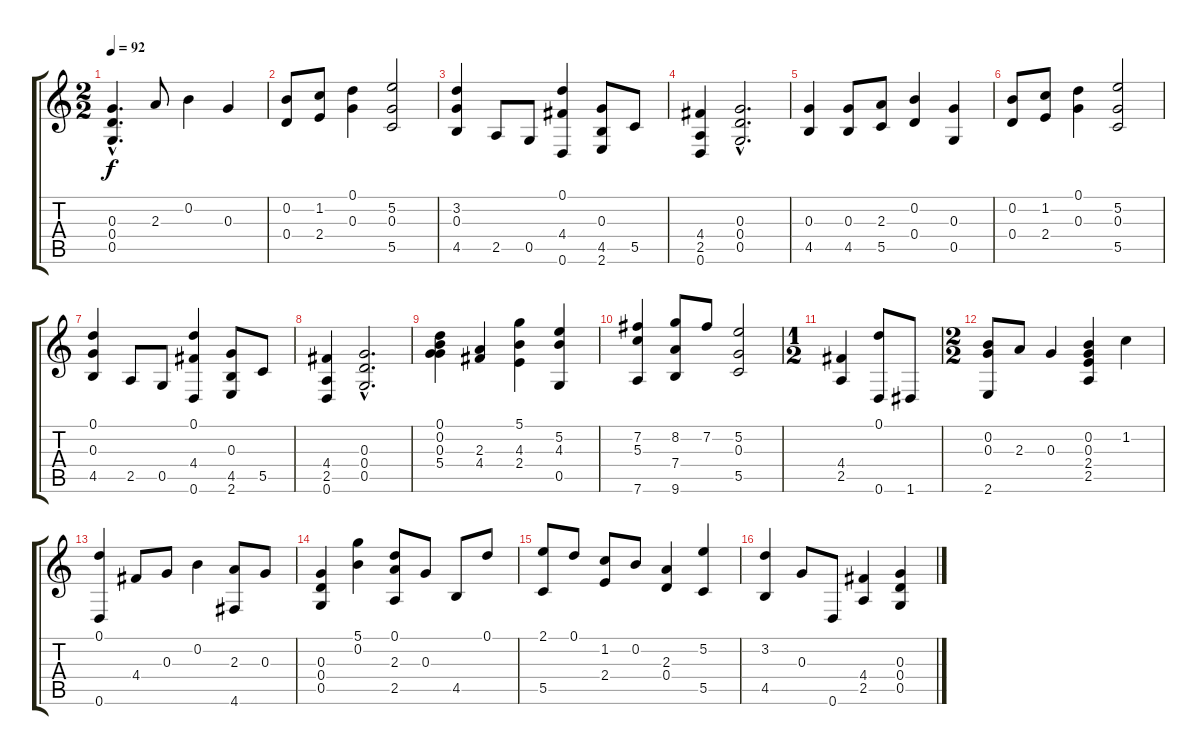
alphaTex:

\track "" {instrument acousticguitarsteel}
\staff {score tabs}
\tuning (D4 B3 G3 D3 G2 D2) {hide}
\ts (2 2)
\tempo 92
\clef g2
\ks c
(0.3{hac} 0.4{hac} 0.5{hac}).4{d dy f instrument acousticguitarsteel} 2.3.8 0.2.4 0.3.4 |
(0.2 0.4).8 (1.2 2.4).8 (0.1 0.3).4 (5.2 0.3 5.5).2 |
(3.2 0.3 4.5).4 2.5.8 0.5.8 (0.1 4.4 0.6).4 (0.3 4.5 2.6).8 5.5.8 |
(4.4 2.5 0.6).4 (0.3{hac} 0.4{hac} 0.5{hac}).2{d} |
(0.3 4.5).4 (0.3 4.5).8 (2.3 5.5).8 (0.2 0.4).4 (0.3 0.5).4 |
(0.2 0.4).8 (1.2 2.4).8 (0.1 0.3).4 (5.2 0.3 5.5).2 |
(0.1 0.3 4.5).4 2.5.8 0.5.8 (0.1 4.4 0.6).4 (0.3 4.5 2.6).8 5.5.8 |
(4.4 2.5 0.6).4 (0.3{hac} 0.4{hac} 0.5{hac}).2{d} |
(0.1 0.2 0.3 5.4).4 (2.3 4.4).4 (5.1 4.3 2.4).4 (5.2 4.3 0.5).4 |
(7.2 5.3 7.6).4 (8.2 7.4 9.6).8 7.2.8 (5.2 0.3 5.5).2 |
\ts (1 2)
(4.4 2.5).4 (0.1 0.6).8 1.6.8 |
\ts (2 2)
(0.2 0.3 2.6).8 2.3.8 0.3.4 (0.2 0.3 2.4 2.5).4 1.2.4 |
(0.1 0.6).4 4.4.8 0.3.8 0.2.4 (2.3 4.6).8 0.3.8 |
(0.3 0.4 0.5).4 (5.1 0.2).4 (0.1 2.3 2.5).8 0.3.8 4.5.8 0.1.8 |
(2.1 5.5).8 0.1.8 (1.2 2.4).8 0.2.8 (2.3 0.4).4 (5.2 5.5).4 |
(3.2 4.5).4 0.3.8 0.6.8 (4.4 2.5).4 (0.3 0.4 0.5).4
